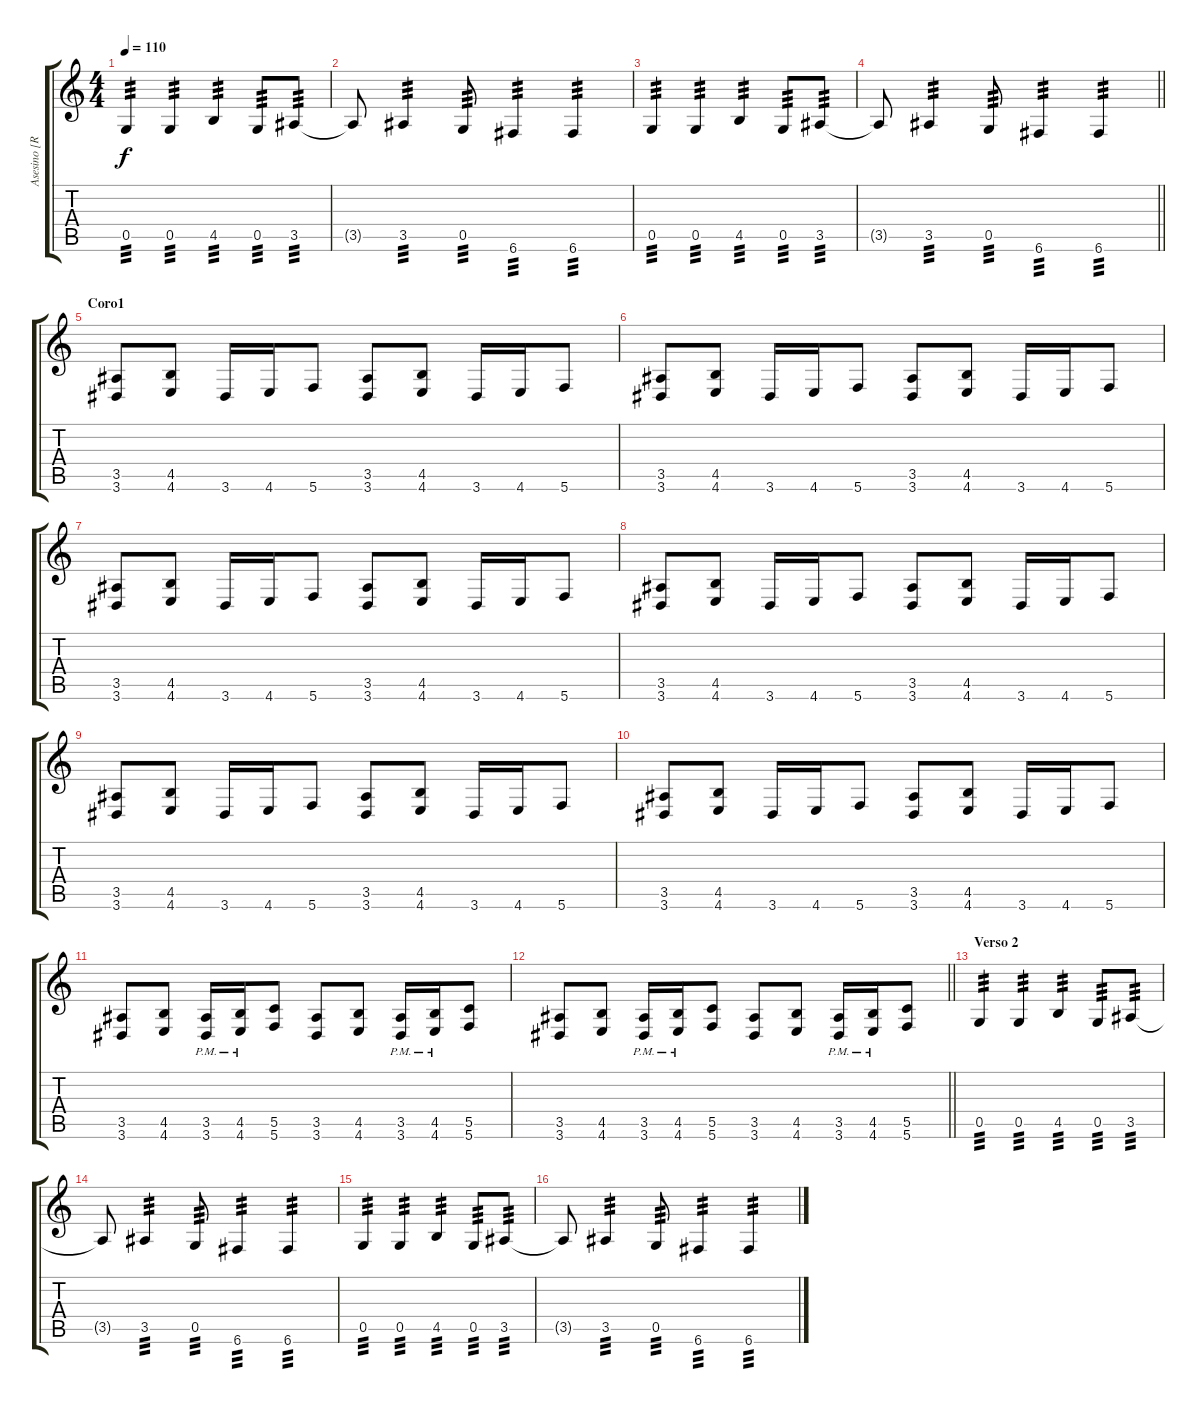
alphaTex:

\track ("Asesino [Rigt Channel ]" "Asesino [R") {solo instrument distortionguitar}
\staff {score tabs}
\tuning (D4 A3 F3 C3 G2 C2) {hide}
\ts (4 4)
\tempo 110
\clef g2
\ks c
0.5.4{tp 3 dy f} 0.5.4{tp 3} 4.5.4{tp 3} 0.5.8{tp 3} 3.5.8{tp 3} |
3.5{t}.8 3.5.4{tp 3} 0.5.8{tp 3} 6.6.4{tp 3} 6.6.4{tp 3} |
0.5.4{tp 3} 0.5.4{tp 3} 4.5.4{tp 3} 0.5.8{tp 3} 3.5.8{tp 3} |
\barLineRight lightlight
3.5{t}.8 3.5.4{tp 3} 0.5.8{tp 3} 6.6.4{tp 3} 6.6.4{tp 3} |
\section ("" "Coro1")
(3.5 3.6).8 (4.5 4.6).8 3.6.16 4.6.16 5.6.8 (3.5 3.6).8 (4.5 4.6).8 3.6.16 4.6.16 5.6.8 |
(3.5 3.6).8 (4.5 4.6).8 3.6.16 4.6.16 5.6.8 (3.5 3.6).8 (4.5 4.6).8 3.6.16 4.6.16 5.6.8 |
(3.5 3.6).8 (4.5 4.6).8 3.6.16 4.6.16 5.6.8 (3.5 3.6).8 (4.5 4.6).8 3.6.16 4.6.16 5.6.8 |
(3.5 3.6).8 (4.5 4.6).8 3.6.16 4.6.16 5.6.8 (3.5 3.6).8 (4.5 4.6).8 3.6.16 4.6.16 5.6.8 |
(3.5 3.6).8 (4.5 4.6).8 3.6.16 4.6.16 5.6.8 (3.5 3.6).8 (4.5 4.6).8 3.6.16 4.6.16 5.6.8 |
(3.5 3.6).8 (4.5 4.6).8 3.6.16 4.6.16 5.6.8 (3.5 3.6).8 (4.5 4.6).8 3.6.16 4.6.16 5.6.8 |
(3.5 3.6).8 (4.5 4.6).8 (3.5 3.6{pm}).16 (4.5 4.6{pm}).16 (5.5 5.6).8 (3.5 3.6).8 (4.5 4.6).8 (3.5 3.6{pm}).16 (4.5 4.6{pm}).16 (5.5 5.6).8 |
\barLineRight lightlight
(3.5 3.6).8 (4.5 4.6).8 (3.5 3.6{pm}).16 (4.5 4.6{pm}).16 (5.5 5.6).8 (3.5 3.6).8 (4.5 4.6).8 (3.5 3.6{pm}).16 (4.5 4.6{pm}).16 (5.5 5.6).8 |
\section ("" "Verso 2")
0.5.4{tp 3} 0.5.4{tp 3} 4.5.4{tp 3} 0.5.8{tp 3} 3.5.8{tp 3} |
3.5{t}.8 3.5.4{tp 3} 0.5.8{tp 3} 6.6.4{tp 3} 6.6.4{tp 3} |
0.5.4{tp 3} 0.5.4{tp 3} 4.5.4{tp 3} 0.5.8{tp 3} 3.5.8{tp 3} |
3.5{t}.8 3.5.4{tp 3} 0.5.8{tp 3} 6.6.4{tp 3} 6.6.4{tp 3}
